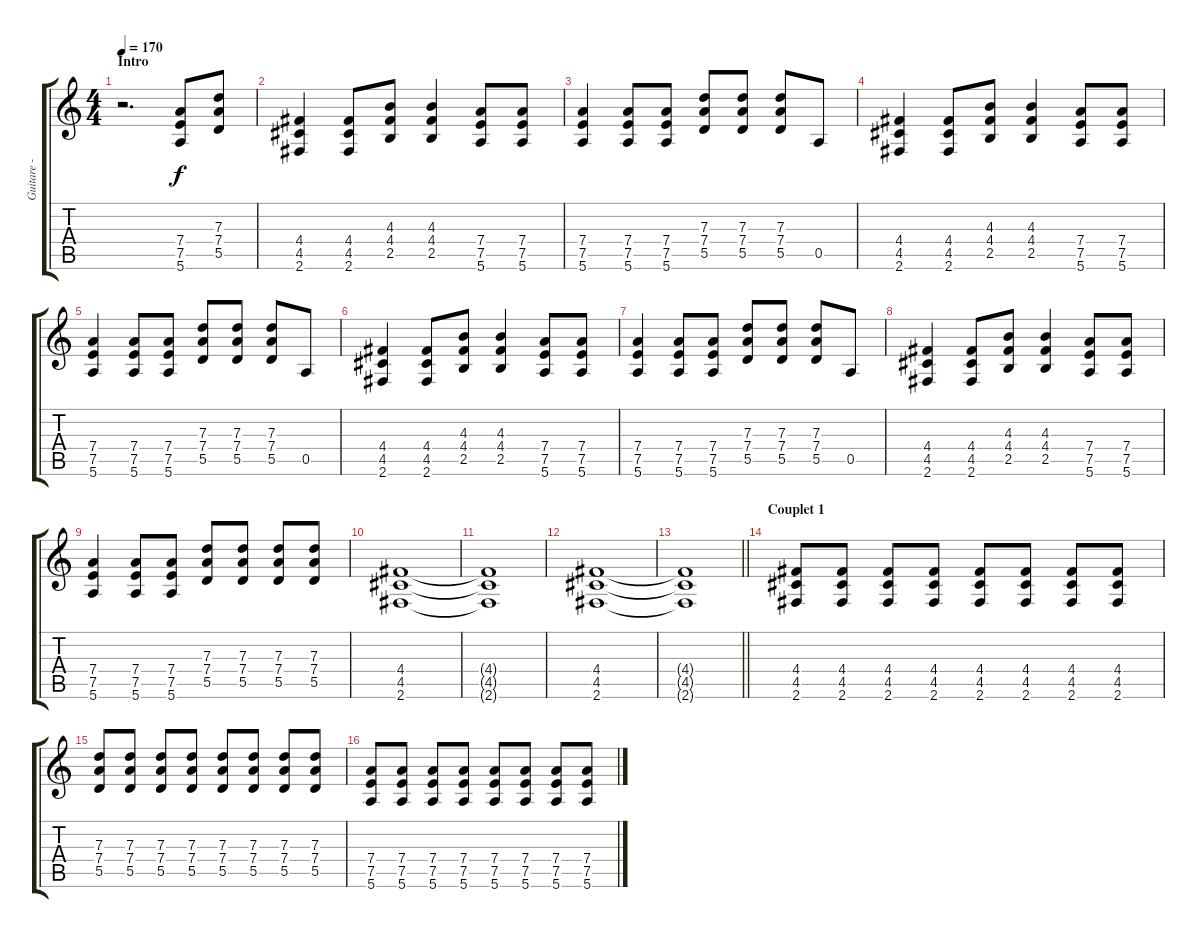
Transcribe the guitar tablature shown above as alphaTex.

\track ("Guitare - Yves " "Guitare - ") {instrument distortionguitar}
\staff {score tabs}
\tuning (E4 B3 G3 D3 A2 E2) {hide}
\ts (4 4)
\section ("" "Intro")
\tempo 170
\clef g2
\ks c
r.2{d dy f instrument distortionguitar} (7.4 7.5 5.6).8 (7.3 7.4 5.5).8 |
(4.4 4.5 2.6).4 (4.4 4.5 2.6).8 (4.3 4.4 2.5).8 (4.3 4.4 2.5).4 (7.4 7.5 5.6).8 (7.4 7.5 5.6).8 |
(7.4 7.5 5.6).4 (7.4 7.5 5.6).8 (7.4 7.5 5.6).8 (7.3 7.4 5.5).8 (7.3 7.4 5.5).8 (7.3 7.4 5.5).8 0.5.8 |
(4.4 4.5 2.6).4 (4.4 4.5 2.6).8 (4.3 4.4 2.5).8 (4.3 4.4 2.5).4 (7.4 7.5 5.6).8 (7.4 7.5 5.6).8 |
(7.4 7.5 5.6).4 (7.4 7.5 5.6).8 (7.4 7.5 5.6).8 (7.3 7.4 5.5).8 (7.3 7.4 5.5).8 (7.3 7.4 5.5).8 0.5.8 |
(4.4 4.5 2.6).4 (4.4 4.5 2.6).8 (4.3 4.4 2.5).8 (4.3 4.4 2.5).4 (7.4 7.5 5.6).8 (7.4 7.5 5.6).8 |
(7.4 7.5 5.6).4 (7.4 7.5 5.6).8 (7.4 7.5 5.6).8 (7.3 7.4 5.5).8 (7.3 7.4 5.5).8 (7.3 7.4 5.5).8 0.5.8 |
(4.4 4.5 2.6).4 (4.4 4.5 2.6).8 (4.3 4.4 2.5).8 (4.3 4.4 2.5).4 (7.4 7.5 5.6).8 (7.4 7.5 5.6).8 |
(7.4 7.5 5.6).4 (7.4 7.5 5.6).8 (7.4 7.5 5.6).8 (7.3 7.4 5.5).8 (7.3 7.4 5.5).8 (7.3 7.4 5.5).8 (7.3 7.4 5.5).8 |
(4.4 4.5 2.6).1 |
(4.4{t} 4.5{t} 2.6{t}).1 |
(4.4 4.5 2.6).1 |
\barLineRight lightlight
(4.4{t} 4.5{t} 2.6{t}).1 |
\section ("" "Couplet 1")
(4.4 4.5 2.6).8 (4.4 4.5 2.6).8 (4.4 4.5 2.6).8 (4.4 4.5 2.6).8 (4.4 4.5 2.6).8 (4.4 4.5 2.6).8 (4.4 4.5 2.6).8 (4.4 4.5 2.6).8 |
(7.3 7.4 5.5).8 (7.3 7.4 5.5).8 (7.3 7.4 5.5).8 (7.3 7.4 5.5).8 (7.3 7.4 5.5).8 (7.3 7.4 5.5).8 (7.3 7.4 5.5).8 (7.3 7.4 5.5).8 |
(7.4 7.5 5.6).8 (7.4 7.5 5.6).8 (7.4 7.5 5.6).8 (7.4 7.5 5.6).8 (7.4 7.5 5.6).8 (7.4 7.5 5.6).8 (7.4 7.5 5.6).8 (7.4 7.5 5.6).8
